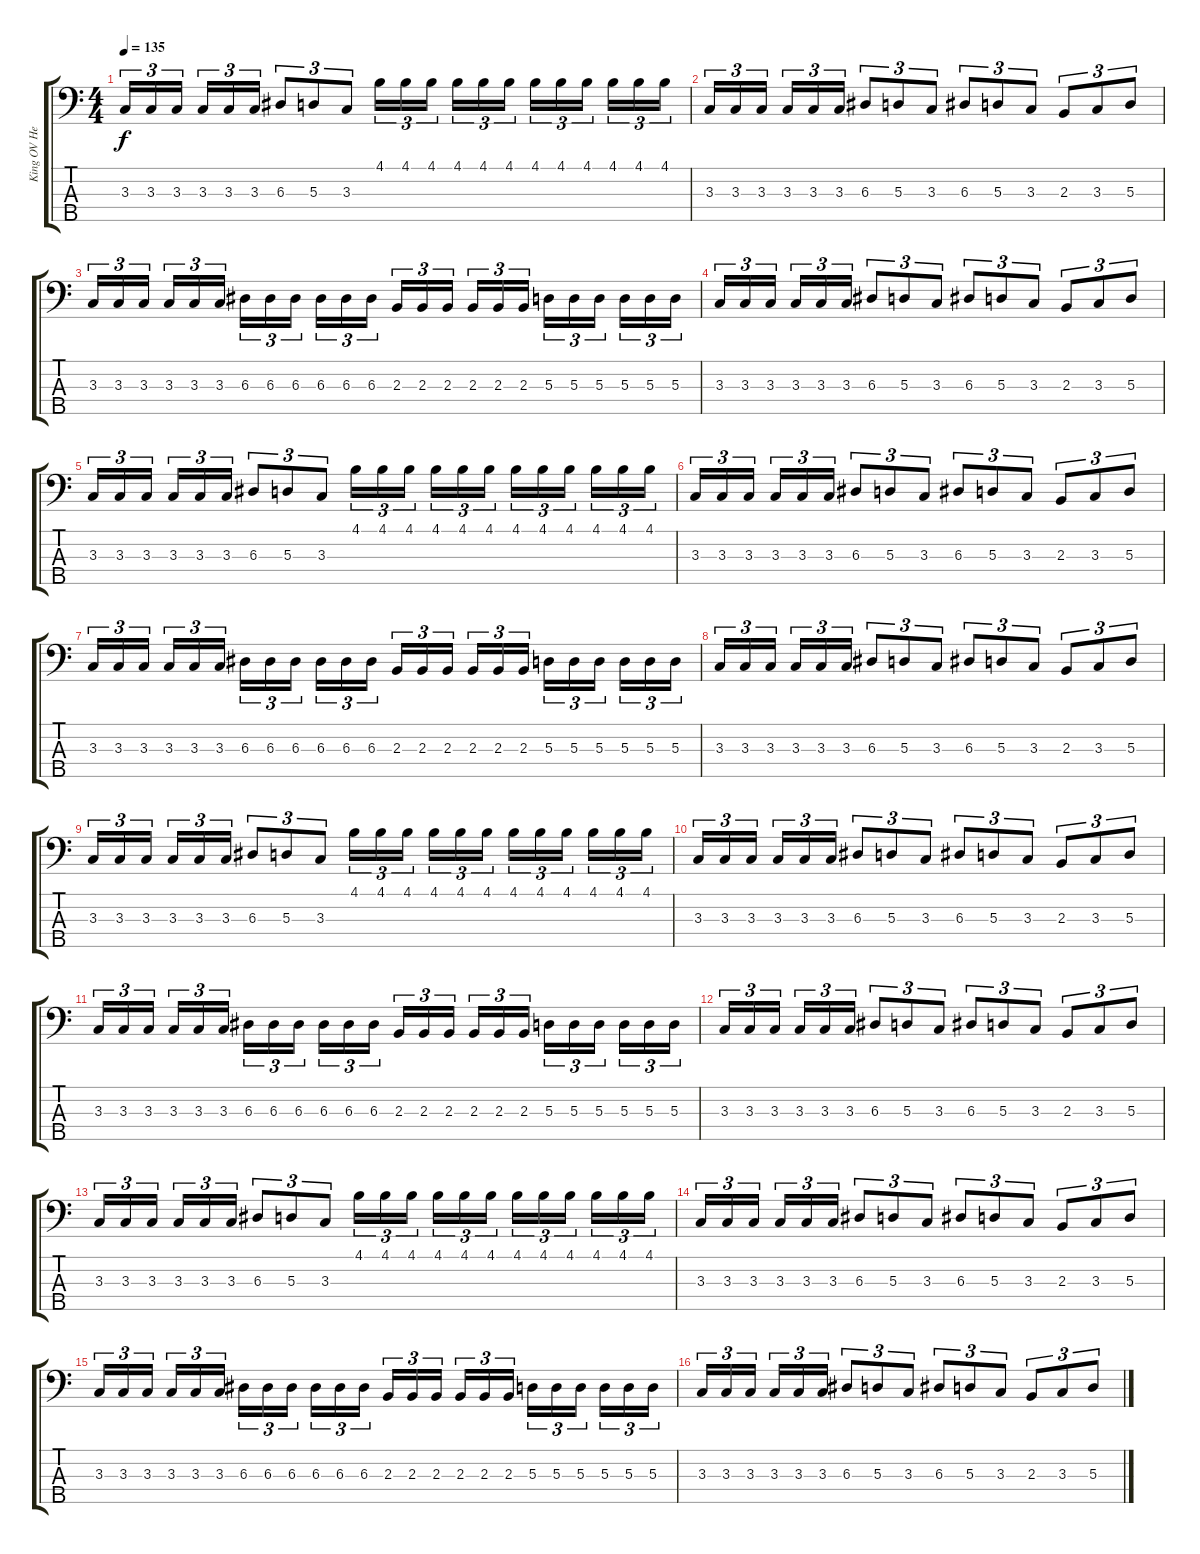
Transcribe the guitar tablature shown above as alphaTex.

\track ("King OV Hell" "King OV He") {instrument electricbassfinger}
\staff {score tabs}
\tuning (G2 D2 A1 E1 B0) {hide}
\ts (4 4)
\tempo 135
\clef f4
\ks c
3.3.16{tu (3 2) dy f} 3.3.16{tu (3 2)} 3.3.16{tu (3 2) beam splitsecondary} 3.3.16{tu (3 2)} 3.3.16{tu (3 2)} 3.3.16{tu (3 2)} 6.3.8{tu (3 2)} 5.3.8{tu (3 2)} 3.3.8{tu (3 2)} 4.1.16{tu (3 2)} 4.1.16{tu (3 2)} 4.1.16{tu (3 2) beam splitsecondary} 4.1.16{tu (3 2)} 4.1.16{tu (3 2)} 4.1.16{tu (3 2)} 4.1.16{tu (3 2)} 4.1.16{tu (3 2)} 4.1.16{tu (3 2) beam splitsecondary} 4.1.16{tu (3 2)} 4.1.16{tu (3 2)} 4.1.16{tu (3 2)} |
3.3.16{tu (3 2)} 3.3.16{tu (3 2)} 3.3.16{tu (3 2) beam splitsecondary} 3.3.16{tu (3 2)} 3.3.16{tu (3 2)} 3.3.16{tu (3 2)} 6.3.8{tu (3 2)} 5.3.8{tu (3 2)} 3.3.8{tu (3 2)} 6.3.8{tu (3 2)} 5.3.8{tu (3 2)} 3.3.8{tu (3 2)} 2.3.8{tu (3 2)} 3.3.8{tu (3 2)} 5.3.8{tu (3 2)} |
3.3.16{tu (3 2)} 3.3.16{tu (3 2)} 3.3.16{tu (3 2) beam splitsecondary} 3.3.16{tu (3 2)} 3.3.16{tu (3 2)} 3.3.16{tu (3 2)} 6.3.16{tu (3 2)} 6.3.16{tu (3 2)} 6.3.16{tu (3 2) beam splitsecondary} 6.3.16{tu (3 2)} 6.3.16{tu (3 2)} 6.3.16{tu (3 2)} 2.3.16{tu (3 2)} 2.3.16{tu (3 2)} 2.3.16{tu (3 2) beam splitsecondary} 2.3.16{tu (3 2)} 2.3.16{tu (3 2)} 2.3.16{tu (3 2)} 5.3.16{tu (3 2)} 5.3.16{tu (3 2)} 5.3.16{tu (3 2) beam splitsecondary} 5.3.16{tu (3 2)} 5.3.16{tu (3 2)} 5.3.16{tu (3 2)} |
3.3.16{tu (3 2)} 3.3.16{tu (3 2)} 3.3.16{tu (3 2) beam splitsecondary} 3.3.16{tu (3 2)} 3.3.16{tu (3 2)} 3.3.16{tu (3 2)} 6.3.8{tu (3 2)} 5.3.8{tu (3 2)} 3.3.8{tu (3 2)} 6.3.8{tu (3 2)} 5.3.8{tu (3 2)} 3.3.8{tu (3 2)} 2.3.8{tu (3 2)} 3.3.8{tu (3 2)} 5.3.8{tu (3 2)} |
3.3.16{tu (3 2)} 3.3.16{tu (3 2)} 3.3.16{tu (3 2) beam splitsecondary} 3.3.16{tu (3 2)} 3.3.16{tu (3 2)} 3.3.16{tu (3 2)} 6.3.8{tu (3 2)} 5.3.8{tu (3 2)} 3.3.8{tu (3 2)} 4.1.16{tu (3 2)} 4.1.16{tu (3 2)} 4.1.16{tu (3 2) beam splitsecondary} 4.1.16{tu (3 2)} 4.1.16{tu (3 2)} 4.1.16{tu (3 2)} 4.1.16{tu (3 2)} 4.1.16{tu (3 2)} 4.1.16{tu (3 2) beam splitsecondary} 4.1.16{tu (3 2)} 4.1.16{tu (3 2)} 4.1.16{tu (3 2)} |
3.3.16{tu (3 2)} 3.3.16{tu (3 2)} 3.3.16{tu (3 2) beam splitsecondary} 3.3.16{tu (3 2)} 3.3.16{tu (3 2)} 3.3.16{tu (3 2)} 6.3.8{tu (3 2)} 5.3.8{tu (3 2)} 3.3.8{tu (3 2)} 6.3.8{tu (3 2)} 5.3.8{tu (3 2)} 3.3.8{tu (3 2)} 2.3.8{tu (3 2)} 3.3.8{tu (3 2)} 5.3.8{tu (3 2)} |
3.3.16{tu (3 2)} 3.3.16{tu (3 2)} 3.3.16{tu (3 2) beam splitsecondary} 3.3.16{tu (3 2)} 3.3.16{tu (3 2)} 3.3.16{tu (3 2)} 6.3.16{tu (3 2)} 6.3.16{tu (3 2)} 6.3.16{tu (3 2) beam splitsecondary} 6.3.16{tu (3 2)} 6.3.16{tu (3 2)} 6.3.16{tu (3 2)} 2.3.16{tu (3 2)} 2.3.16{tu (3 2)} 2.3.16{tu (3 2) beam splitsecondary} 2.3.16{tu (3 2)} 2.3.16{tu (3 2)} 2.3.16{tu (3 2)} 5.3.16{tu (3 2)} 5.3.16{tu (3 2)} 5.3.16{tu (3 2) beam splitsecondary} 5.3.16{tu (3 2)} 5.3.16{tu (3 2)} 5.3.16{tu (3 2)} |
3.3.16{tu (3 2)} 3.3.16{tu (3 2)} 3.3.16{tu (3 2) beam splitsecondary} 3.3.16{tu (3 2)} 3.3.16{tu (3 2)} 3.3.16{tu (3 2)} 6.3.8{tu (3 2)} 5.3.8{tu (3 2)} 3.3.8{tu (3 2)} 6.3.8{tu (3 2)} 5.3.8{tu (3 2)} 3.3.8{tu (3 2)} 2.3.8{tu (3 2)} 3.3.8{tu (3 2)} 5.3.8{tu (3 2)} |
3.3.16{tu (3 2)} 3.3.16{tu (3 2)} 3.3.16{tu (3 2) beam splitsecondary} 3.3.16{tu (3 2)} 3.3.16{tu (3 2)} 3.3.16{tu (3 2)} 6.3.8{tu (3 2)} 5.3.8{tu (3 2)} 3.3.8{tu (3 2)} 4.1.16{tu (3 2)} 4.1.16{tu (3 2)} 4.1.16{tu (3 2) beam splitsecondary} 4.1.16{tu (3 2)} 4.1.16{tu (3 2)} 4.1.16{tu (3 2)} 4.1.16{tu (3 2)} 4.1.16{tu (3 2)} 4.1.16{tu (3 2) beam splitsecondary} 4.1.16{tu (3 2)} 4.1.16{tu (3 2)} 4.1.16{tu (3 2)} |
3.3.16{tu (3 2)} 3.3.16{tu (3 2)} 3.3.16{tu (3 2) beam splitsecondary} 3.3.16{tu (3 2)} 3.3.16{tu (3 2)} 3.3.16{tu (3 2)} 6.3.8{tu (3 2)} 5.3.8{tu (3 2)} 3.3.8{tu (3 2)} 6.3.8{tu (3 2)} 5.3.8{tu (3 2)} 3.3.8{tu (3 2)} 2.3.8{tu (3 2)} 3.3.8{tu (3 2)} 5.3.8{tu (3 2)} |
3.3.16{tu (3 2)} 3.3.16{tu (3 2)} 3.3.16{tu (3 2) beam splitsecondary} 3.3.16{tu (3 2)} 3.3.16{tu (3 2)} 3.3.16{tu (3 2)} 6.3.16{tu (3 2)} 6.3.16{tu (3 2)} 6.3.16{tu (3 2) beam splitsecondary} 6.3.16{tu (3 2)} 6.3.16{tu (3 2)} 6.3.16{tu (3 2)} 2.3.16{tu (3 2)} 2.3.16{tu (3 2)} 2.3.16{tu (3 2) beam splitsecondary} 2.3.16{tu (3 2)} 2.3.16{tu (3 2)} 2.3.16{tu (3 2)} 5.3.16{tu (3 2)} 5.3.16{tu (3 2)} 5.3.16{tu (3 2) beam splitsecondary} 5.3.16{tu (3 2)} 5.3.16{tu (3 2)} 5.3.16{tu (3 2)} |
3.3.16{tu (3 2)} 3.3.16{tu (3 2)} 3.3.16{tu (3 2) beam splitsecondary} 3.3.16{tu (3 2)} 3.3.16{tu (3 2)} 3.3.16{tu (3 2)} 6.3.8{tu (3 2)} 5.3.8{tu (3 2)} 3.3.8{tu (3 2)} 6.3.8{tu (3 2)} 5.3.8{tu (3 2)} 3.3.8{tu (3 2)} 2.3.8{tu (3 2)} 3.3.8{tu (3 2)} 5.3.8{tu (3 2)} |
3.3.16{tu (3 2)} 3.3.16{tu (3 2)} 3.3.16{tu (3 2) beam splitsecondary} 3.3.16{tu (3 2)} 3.3.16{tu (3 2)} 3.3.16{tu (3 2)} 6.3.8{tu (3 2)} 5.3.8{tu (3 2)} 3.3.8{tu (3 2)} 4.1.16{tu (3 2)} 4.1.16{tu (3 2)} 4.1.16{tu (3 2) beam splitsecondary} 4.1.16{tu (3 2)} 4.1.16{tu (3 2)} 4.1.16{tu (3 2)} 4.1.16{tu (3 2)} 4.1.16{tu (3 2)} 4.1.16{tu (3 2) beam splitsecondary} 4.1.16{tu (3 2)} 4.1.16{tu (3 2)} 4.1.16{tu (3 2)} |
3.3.16{tu (3 2)} 3.3.16{tu (3 2)} 3.3.16{tu (3 2) beam splitsecondary} 3.3.16{tu (3 2)} 3.3.16{tu (3 2)} 3.3.16{tu (3 2)} 6.3.8{tu (3 2)} 5.3.8{tu (3 2)} 3.3.8{tu (3 2)} 6.3.8{tu (3 2)} 5.3.8{tu (3 2)} 3.3.8{tu (3 2)} 2.3.8{tu (3 2)} 3.3.8{tu (3 2)} 5.3.8{tu (3 2)} |
3.3.16{tu (3 2)} 3.3.16{tu (3 2)} 3.3.16{tu (3 2) beam splitsecondary} 3.3.16{tu (3 2)} 3.3.16{tu (3 2)} 3.3.16{tu (3 2)} 6.3.16{tu (3 2)} 6.3.16{tu (3 2)} 6.3.16{tu (3 2) beam splitsecondary} 6.3.16{tu (3 2)} 6.3.16{tu (3 2)} 6.3.16{tu (3 2)} 2.3.16{tu (3 2)} 2.3.16{tu (3 2)} 2.3.16{tu (3 2) beam splitsecondary} 2.3.16{tu (3 2)} 2.3.16{tu (3 2)} 2.3.16{tu (3 2)} 5.3.16{tu (3 2)} 5.3.16{tu (3 2)} 5.3.16{tu (3 2) beam splitsecondary} 5.3.16{tu (3 2)} 5.3.16{tu (3 2)} 5.3.16{tu (3 2)} |
3.3.16{tu (3 2)} 3.3.16{tu (3 2)} 3.3.16{tu (3 2) beam splitsecondary} 3.3.16{tu (3 2)} 3.3.16{tu (3 2)} 3.3.16{tu (3 2)} 6.3.8{tu (3 2)} 5.3.8{tu (3 2)} 3.3.8{tu (3 2)} 6.3.8{tu (3 2)} 5.3.8{tu (3 2)} 3.3.8{tu (3 2)} 2.3.8{tu (3 2)} 3.3.8{tu (3 2)} 5.3.8{tu (3 2)}
